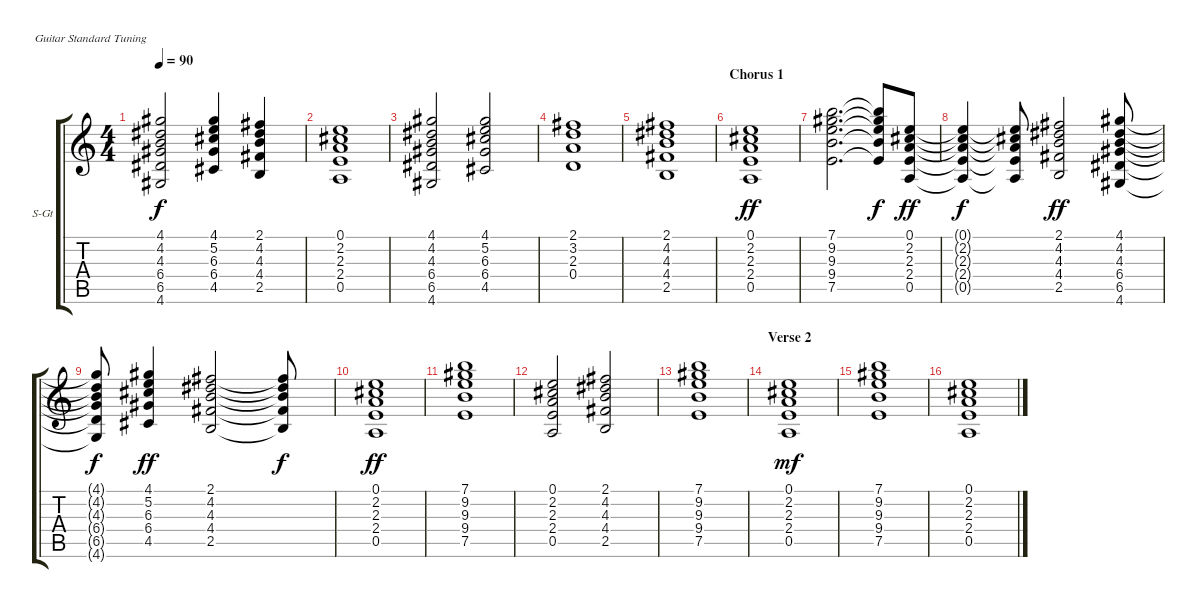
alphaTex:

\bracketExtendMode groupsimilarinstruments
\firstSystemTrackNameOrientation horizontal
\otherSystemsTrackNameOrientation horizontal
\track ("Keyboards (Arranged for Guitar)" "S-Gt") {instrument electricpiano1}
\staff {score tabs}
\tuning (E4 B3 G3 D3 A2 E2)
\displaytranspose 12
\ts (4 4)
\tempo 90
\clef g2
\ks c
(4.1 4.2 4.3 6.4 6.5 4.6).2{dy f} (4.1 5.2 6.3 6.4 4.5).4 (2.1 4.2 4.3 4.4 2.5).4 |
(0.1 2.2 2.3 2.4 0.5).1 |
(4.1 4.2 4.3 6.4 6.5 4.6).2 (4.1 5.2 6.3 6.4 4.5).2 |
(2.1 3.2 2.3 0.4).1 |
(2.1 4.2 4.3 4.4 2.5).1 |
\section ("" "Chorus 1")
(0.1 2.2 2.3 2.4 0.5).1{dy ff} |
(7.1 9.2 9.3 9.4 7.5).2{d} (7.1{t} 9.2{t} 9.3{t} 9.4{t} 7.5{t}).8{dy f} (0.1 2.2 2.3 2.4 0.5).8{dy ff} |
(0.1{t} 2.2{t} 2.3{t} 2.4{t} 0.5{t}).4{dy f} (0.1{t} 2.2{t} 2.3{t} 2.4{t} 0.5{t}).8 (2.1 4.2 4.3 4.4 2.5).2{dy ff} (4.1 4.2 4.3 6.4 6.5 4.6).8 |
(4.1{t} 4.2{t} 4.3{t} 6.4{t} 6.5{t} 4.6{t}).8{dy f} (4.1 5.2 6.3 6.4 4.5).4{dy ff} (2.1 4.2 4.3 4.4 2.5).2 (2.1{t} 4.2{t} 4.3{t} 4.4{t} 2.5{t}).8{dy f} |
(0.1 2.2 2.3 2.4 0.5).1{dy ff} |
(7.1 9.2 9.3 9.4 7.5).1 |
(0.1 2.2 2.3 2.4 0.5).2 (2.1 4.2 4.3 4.4 2.5).2 |
(7.1 9.2 9.3 9.4 7.5).1 |
\section ("" "Verse 2")
(0.1 2.2 2.3 2.4 0.5).1{dy mf} |
(7.1 9.2 9.3 9.4 7.5).1 |
(0.1 2.2 2.3 2.4 0.5).1
